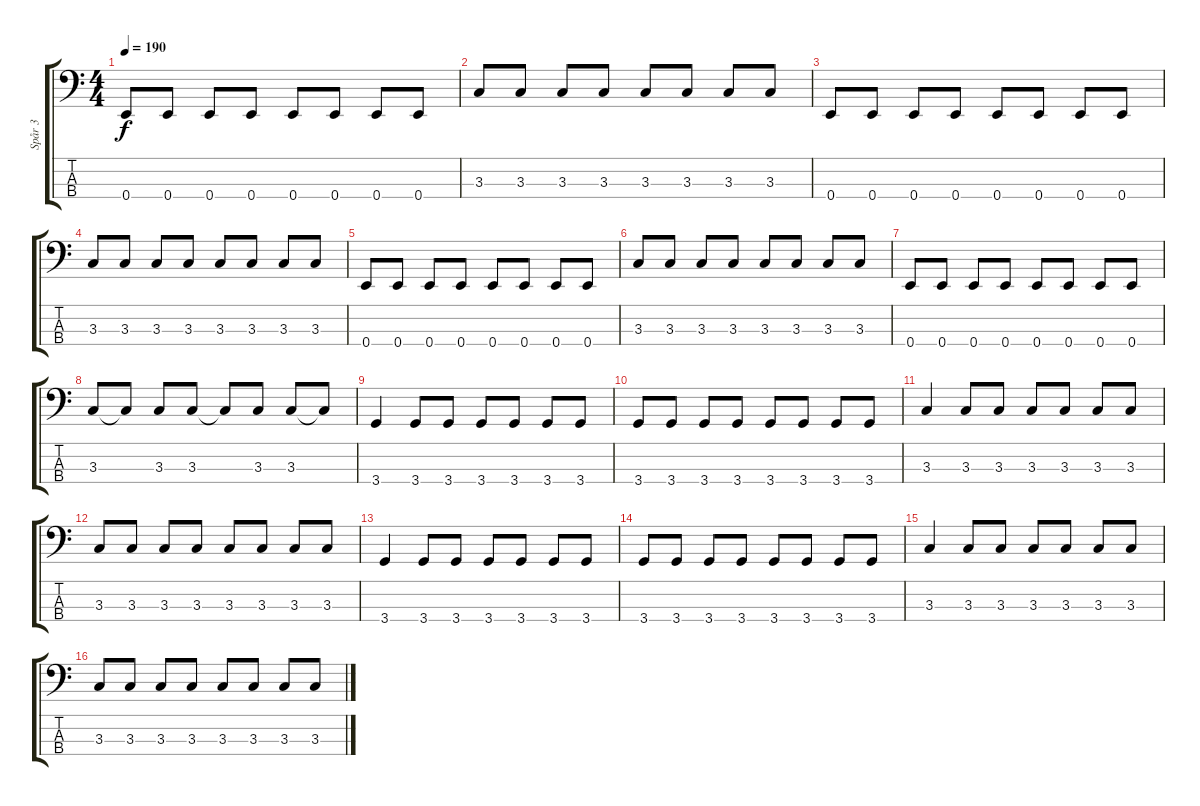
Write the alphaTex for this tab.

\track ("Spår 3" "Spår 3") {instrument electricbasspick}
\staff {score tabs}
\tuning (G2 D2 A1 E1) {hide}
\ts (4 4)
\tempo 190
\clef f4
\ks c
0.4.8{dy f instrument electricbasspick} 0.4.8 0.4.8 0.4.8 0.4.8 0.4.8 0.4.8 0.4.8 |
3.3.8 3.3.8 3.3.8 3.3.8 3.3.8 3.3.8 3.3.8 3.3.8 |
0.4.8 0.4.8 0.4.8 0.4.8 0.4.8 0.4.8 0.4.8 0.4.8 |
3.3.8 3.3.8 3.3.8 3.3.8 3.3.8 3.3.8 3.3.8 3.3.8 |
0.4.8 0.4.8 0.4.8 0.4.8 0.4.8 0.4.8 0.4.8 0.4.8 |
3.3.8 3.3.8 3.3.8 3.3.8 3.3.8 3.3.8 3.3.8 3.3.8 |
0.4.8 0.4.8 0.4.8 0.4.8 0.4.8 0.4.8 0.4.8 0.4.8 |
3.3.8 3.3{t}.8 3.3.8 3.3.8 3.3{t}.8 3.3.8 3.3.8 3.3{t}.8 |
3.4.4 3.4.8 3.4.8 3.4.8 3.4.8 3.4.8 3.4.8 |
3.4.8 3.4.8 3.4.8 3.4.8 3.4.8 3.4.8 3.4.8 3.4.8 |
3.3.4 3.3.8 3.3.8 3.3.8 3.3.8 3.3.8 3.3.8 |
3.3.8 3.3.8 3.3.8 3.3.8 3.3.8 3.3.8 3.3.8 3.3.8 |
3.4.4 3.4.8 3.4.8 3.4.8 3.4.8 3.4.8 3.4.8 |
3.4.8 3.4.8 3.4.8 3.4.8 3.4.8 3.4.8 3.4.8 3.4.8 |
3.3.4 3.3.8 3.3.8 3.3.8 3.3.8 3.3.8 3.3.8 |
3.3.8 3.3.8 3.3.8 3.3.8 3.3.8 3.3.8 3.3.8 3.3.8
